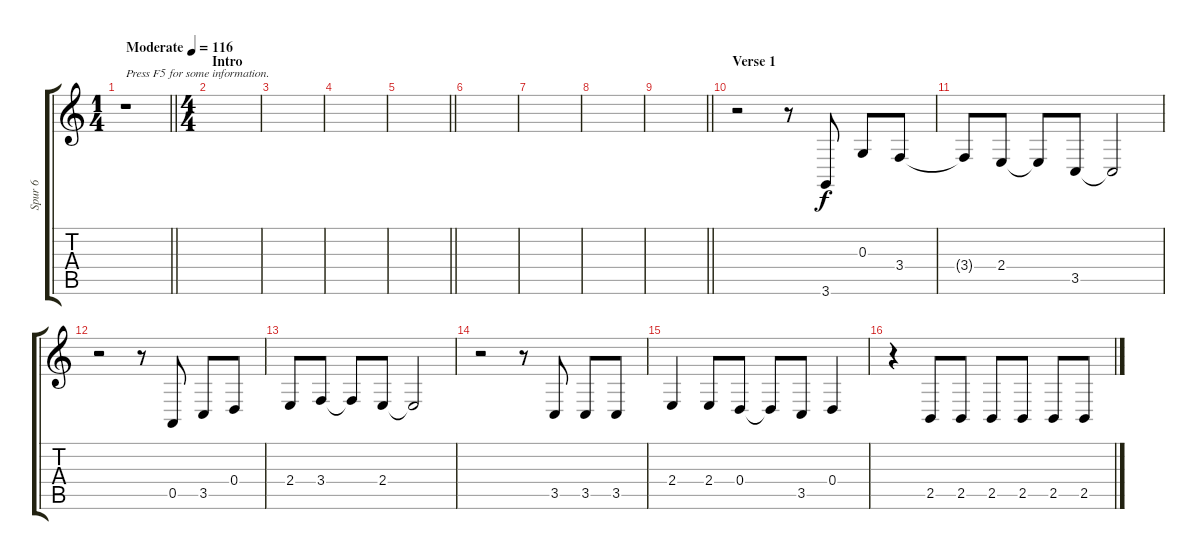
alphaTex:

\track ("Spur 6" "Spur 6") {mute instrument flute}
\staff {score tabs}
\tuning (E4 B3 G3 D3 A2 E2) {hide}
\ts (1 4)
\tempo (116 "Moderate")
\clef g2
\barLineRight lightlight
\ks c
r.1{txt "Press F5 for some information." dy f instrument flute} |
\ts (4 4)
\section ("" "Intro")
|
|
|
\barLineRight lightlight
|
|
|
|
\barLineRight lightlight
|
\section ("" "Verse 1")
r.2 r.8 3.6.8 0.3.8 3.4.8 |
3.4{t}.8 2.4.8 2.4{t}.8 3.5.8 3.5{t}.2 |
r.2 r.8 0.5.8 3.5.8 0.4.8 |
2.4.8 3.4.8 3.4{t}.8 2.4.8 2.4{t}.2 |
r.2 r.8 3.5.8 3.5.8 3.5.8 |
2.4.4 2.4.8 0.4.8 0.4{t}.8 3.5.8 0.4.4 |
r.4 2.5.8 2.5.8 2.5.8 2.5.8 2.5.8 2.5.8
